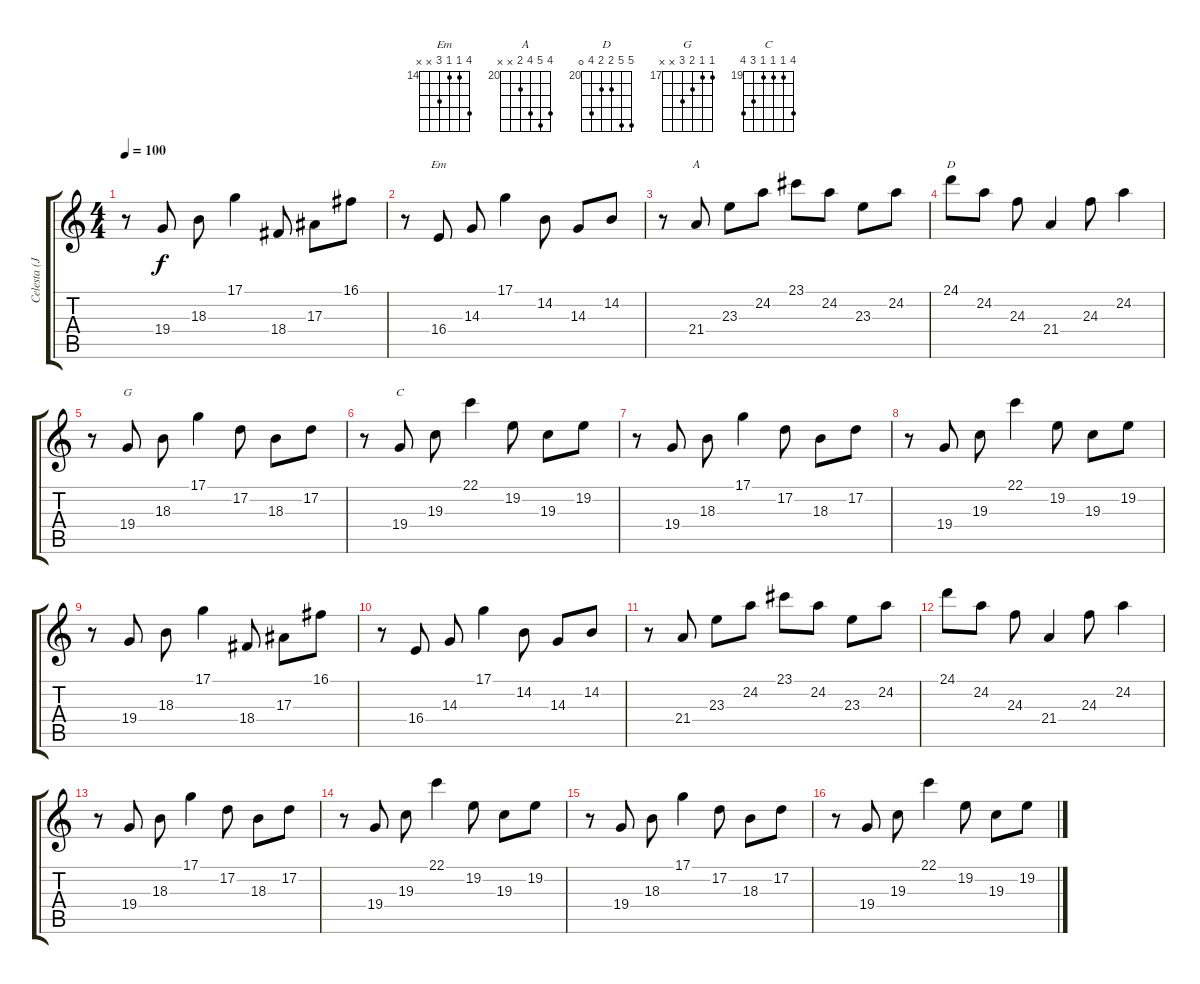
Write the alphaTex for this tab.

\track ("Celesta (John Cale ?)" "Celesta (J") {instrument celesta}
\staff {score tabs}
\tuning (D4 A3 F3 C3 G2 D2) {hide}
\chord ("Em" 17 14 14 16 x x) {firstfret 14}
\chord ("A" 23 24 23 21 x x) {firstfret 20}
\chord ("D" 24 24 21 21 23 0) {firstfret 20}
\chord ("G" 17 17 18 19 x x) {firstfret 17}
\chord ("C" 22 19 19 19 21 22) {firstfret 19}
\ts (4 4)
\tempo 100
\clef g2
\ks c
r.8{dy f} 19.4.8 18.3.8 17.1.4 18.4.8 17.3.8 16.1.8 |
r.8 16.4.8{ch "Em"} 14.3.8 17.1.4 14.2.8 14.3.8 14.2.8 |
r.8 21.4.8{ch "A"} 23.3.8 24.2.8 23.1.8 24.2.8 23.3.8 24.2.8 |
24.1.8{ch "D"} 24.2.8 24.3.8 21.4.4 24.3.8 24.2.4 |
r.8 19.4.8{ch "G"} 18.3.8 17.1.4 17.2.8 18.3.8 17.2.8 |
r.8 19.4.8{ch "C"} 19.3.8 22.1.4 19.2.8 19.3.8 19.2.8 |
r.8 19.4.8 18.3.8 17.1.4 17.2.8 18.3.8 17.2.8 |
r.8 19.4.8 19.3.8 22.1.4 19.2.8 19.3.8 19.2.8 |
r.8 19.4.8 18.3.8 17.1.4 18.4.8 17.3.8 16.1.8 |
r.8 16.4.8 14.3.8 17.1.4 14.2.8 14.3.8 14.2.8 |
r.8 21.4.8 23.3.8 24.2.8 23.1.8 24.2.8 23.3.8 24.2.8 |
24.1.8 24.2.8 24.3.8 21.4.4 24.3.8 24.2.4 |
r.8 19.4.8 18.3.8 17.1.4 17.2.8 18.3.8 17.2.8 |
r.8 19.4.8 19.3.8 22.1.4 19.2.8 19.3.8 19.2.8 |
r.8 19.4.8 18.3.8 17.1.4 17.2.8 18.3.8 17.2.8 |
r.8 19.4.8 19.3.8 22.1.4 19.2.8 19.3.8 19.2.8
